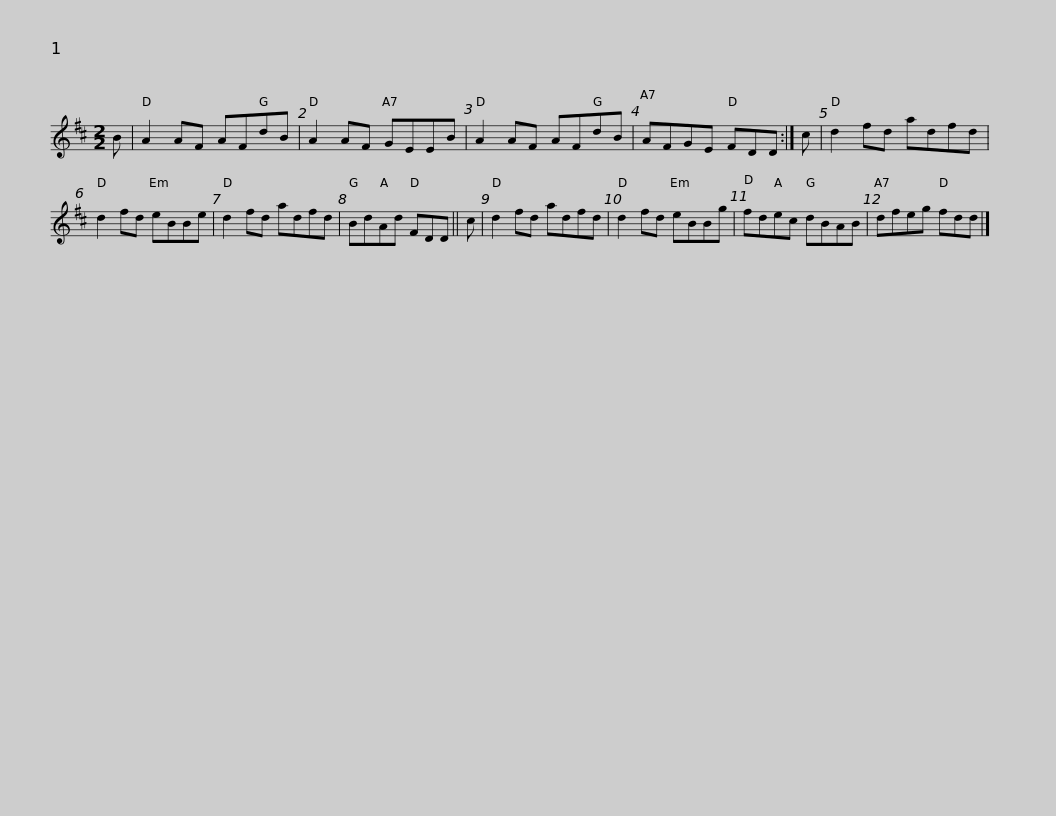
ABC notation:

X:1
L:1/8
M:2/2
I:linebreak $
K:D
V:1 treble
V:1
 B | A2 AF AFdB | A2 AF GEEB | A2 AF AFdB | AFGE FDD :| %5
 c | d2 fd adfd |$ d2 fd eBBe | d2 fd adfd | BdAd FDD || %10
 c | d2 fd adfd | d2 fd eBBg | fdec dBAB |$ dfeg fdd |] %15
